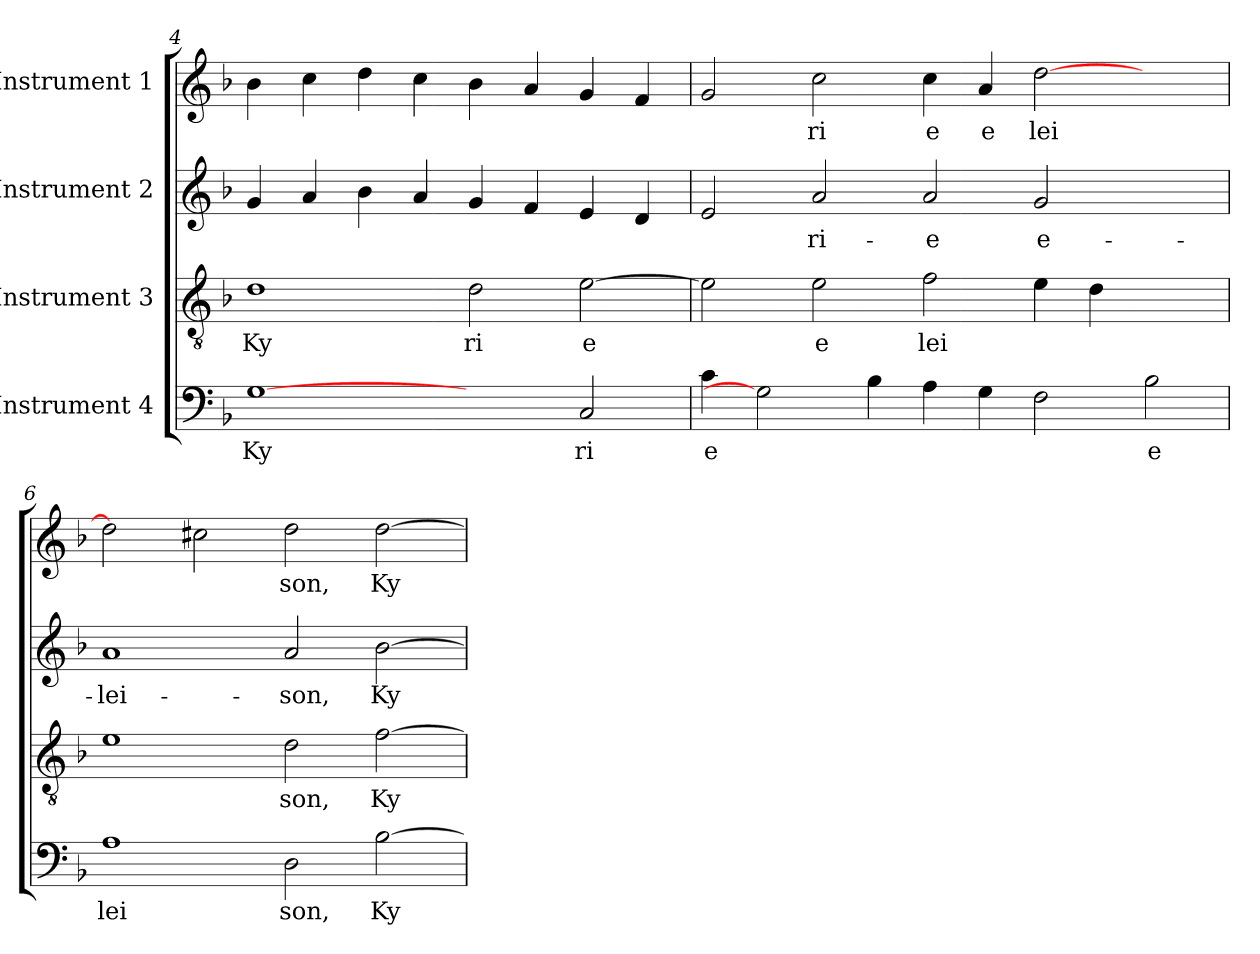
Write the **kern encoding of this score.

**kern	**text	**kern	**text	**kern	**text	**kern	**text
*part4	*part4	*part3	*part3	*part2	*part2	*part1	*part1
*staff4	*staff4	*staff3	*staff3	*staff2	*staff2	*staff1	*staff1
*I"Instrument 4	*	*I"Instrument 3	*	*I"Instrument 2	*	*I"Instrument 1	*
*clefF4	*	*clefGv2	*	*clefG2	*	*clefG2	*
*k[b-]	*	*k[b-]	*	*k[b-]	*	*k[b-]	*
*F:	*	*F:	*	*F:	*	*F:	*
=4	=4	=4	=4	=4	=4	=4	=4
!	!LO:LY:b:cj	!	!LO:LY:b:cj	!	!LO:LY:b:cj	!	!LO:LY:b:cj
[1G	Ky	1d	Ky	4g/	--	4b-\	.
!	!	!	!	!	!LO:LY:b:cj	!	!LO:LY:b:cj
.	.	.	.	4a/	--	4cc\	.
!	!	!	!	!	!LO:LY:b:cj	!	!LO:LY:b:cj
.	.	.	.	4b-\	--	4dd\	.
!	!	!	!	!	!LO:LY:b:cj	!	!LO:LY:b:cj
.	.	.	.	4a/	--	4cc\	.
!	!	!	!LO:LY:b:cj	!	!LO:LY:b:cj	!	!LO:LY:b:cj
2ryy	.	2d\	ri	4g/	--	4b-\	.
!	!	!	!	!	!LO:LY:b:cj	!	!LO:LY:b:cj
.	.	.	.	4f/	--	4a/	.
!	!LO:LY:b:cj	!	!LO:LY:b:cj	!	!LO:LY:b:cj	!	!LO:LY:b:cj
2C/	ri	[>2e\	e	4e/	--	4g/	.
!	!	!	!	!	!LO:LY:b:cj	!	!LO:LY:b:cj
.	.	.	.	4d/	--	4f/	.
=5	=5	=5	=5	=5	=5	=5	=5
!	!LO:LY:b:cj	!	!LO:LY:b:cj	!	!LO:LY:b:cj	!	!LO:LY:b:cj
4c\	e	2e\]	.	2e/	--	2g/	.
2G]	.	.	.	.	.	.	.
!	!	!	!LO:LY:b:cj	!	!LO:LY:b:cj	!	!LO:LY:b:cj
.	.	2e\	e	2a/	-ri-	2cc\	ri
!	!LO:LY:b:cj	!	!	!	!	!	!
4B-\	.	.	.	.	.	.	.
!	!LO:LY:b:cj	!	!LO:LY:b:cj	!	!LO:LY:b:cj	!	!LO:LY:b:cj
4A\	.	2f\	lei	2a/	-e	4cc\	e
!	!LO:LY:b:cj	!	!	!	!	!	!LO:LY:b:cj
4G\	.	.	.	.	.	4a/	e
!	!LO:LY:b:cj	!	!LO:LY:b:cj	!	!LO:LY:b:cj	!	!LO:LY:b:cj
2F\	.	4e\	.	2g/	e-	[<2dd\	lei
!	!	!	!LO:LY:b:cj	!	!	!	!
.	.	4d\	.	.	.	.	.
!	!LO:LY:b:cj	!	!	!	!	!	!
2B-\	e	2ryy	.	2ryy	.	2ryy	.
!!LO:LB:g=z
=6	=6	=6	=6	=6	=6	=6	=6
!	!LO:LY:b:cj	!	!LO:LY:b:cj	!	!LO:LY:b:cj	!	!LO:LY:b:cj
1A	lei	1e	.	1a	-lei-	2dd\]	.
!	!	!	!	!	!	!	!LO:LY:b:cj
.	.	.	.	.	.	2cc#X\	.
!	!LO:LY:b:cj	!	!LO:LY:b:cj	!	!LO:LY:b:cj	!	!LO:LY:b:cj
2D\	son,	2d\	son,	2a/	-son,	2dd\	son,
!	!LO:LY:b:cj	!	!LO:LY:b:cj	!	!LO:LY:b:cj	!	!LO:LY:b:cj
[>2B-\	Ky	[>2f\	Ky	[>2b-\	Ky-	[>2dd\	Ky
=	=	=	=	=	=	=	=
*-	*-	*-	*-	*-	*-	*-	*-
